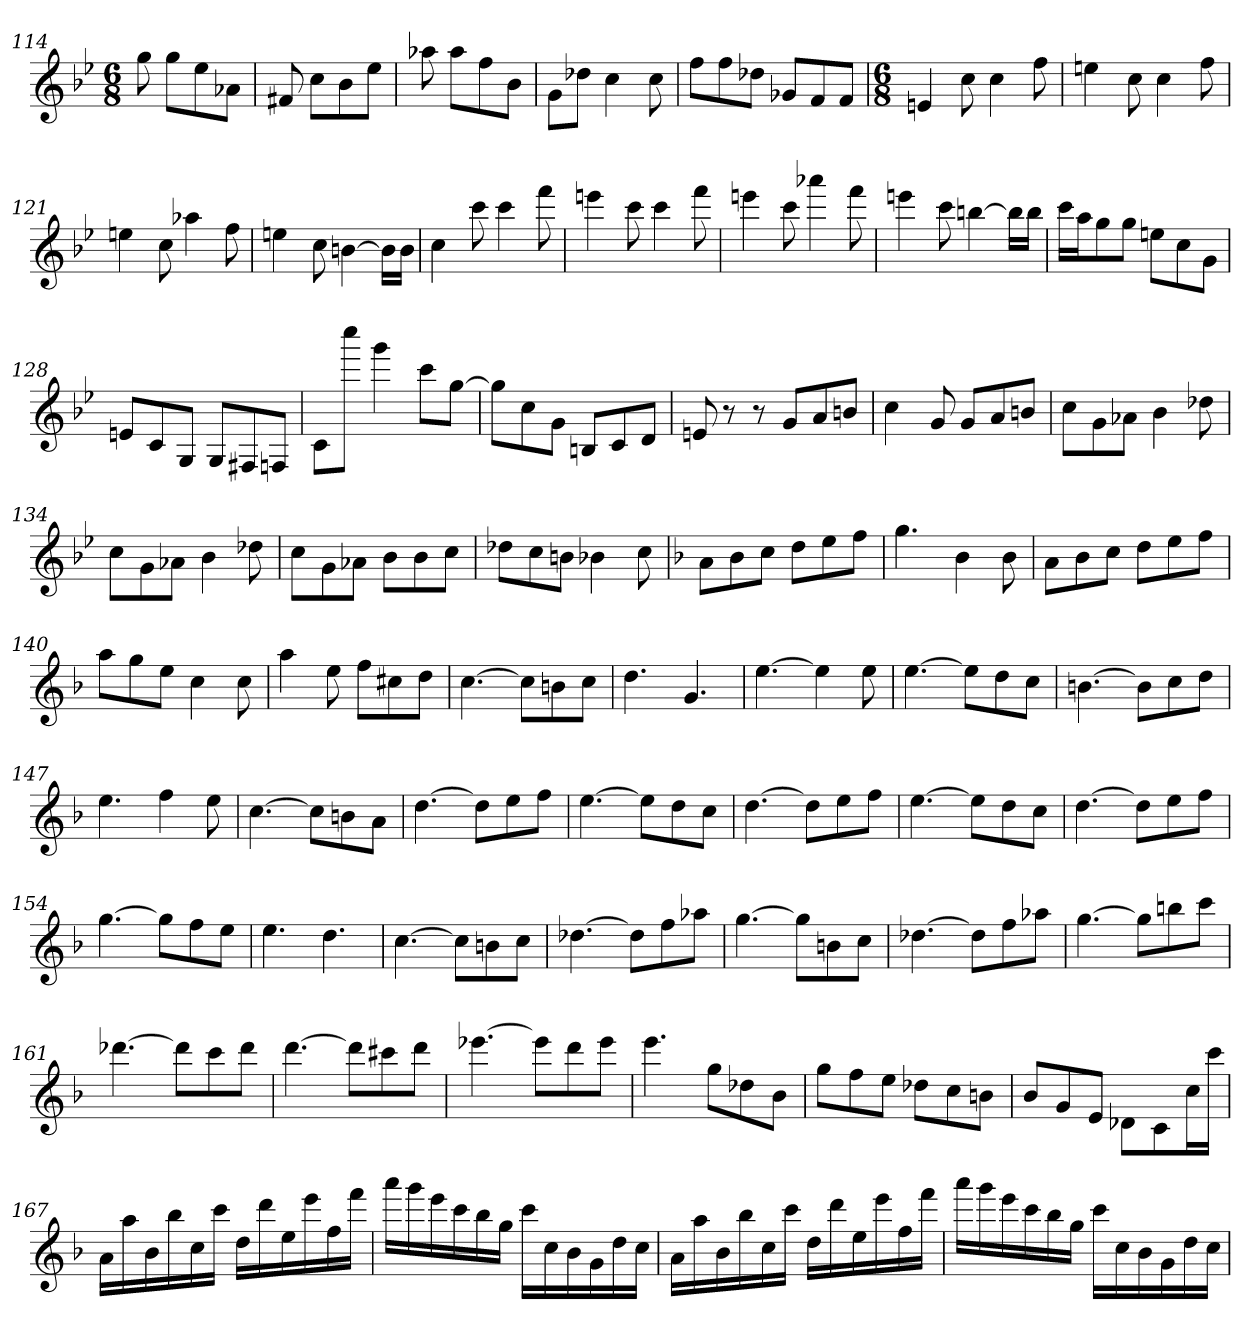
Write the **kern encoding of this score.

**kern
*part1
*staff1
*clefG2
*k[b-e-]
*B-:
*M6/8
=114
8gg
8gg\L
8ee-\
8a-X\J
=115
8f#X
8cc\L
8b-\
8ee-\J
=116
8aa-X
8aa-\L
8ff\
8b-\J
=117
8g\L
8dd-X\J
4cc
8cc
=118
8ff\L
8ff\
8dd-X\J
8g-X/L
*M3/8
8f/
8f/J
=119
*M6/8
4en
8cc
4cc
8ff
=120
4een
8cc
4cc
8ff
=121
4een
8cc
4aa-X
8ff
=122
4een
8cc
[4bn
16b\LL]
16b\JJ
=123
4cc
8ccc
4ccc
8fff
=124
4eeen
8ccc
4ccc
8fff
=125
4eeen
8ccc
4aaa-X
8fff
=126
4eeen
8ccc
[4bbn
16bb\LL]
16bb\JJ
=127
16ccc\LL
16aa\J
8gg\
8gg\J
8een\L
8cc\
8g\J
=128
8en/L
8c/
8G/J
8G/L
8F#X/
8Fn/J
=129
8c\L
8cccc\J
4ggg
8ccc\L
[8gg\J
=130
8gg\L]
8cc\
8g\J
8Bn/L
8c/
8d/J
=131
8en
8r
8r
8g/L
8a/
8bn/J
=132
4cc
8g
8g/L
8a/
8bn/J
=133
8cc\L
8g\
8a-X\J
4b-
8dd-X
=134
8cc\L
8g\
8a-X\J
4b-
8dd-X
=135
8cc\L
8g\
8a-X\J
8b-\L
8b-\
8cc\J
=136
8dd-X\L
8cc\
8bn\J
4b-X
8cc
=137
*k[b-]
*d:
8a\L
8b-\
8cc\J
8dd\L
8ee\
8ff\J
=138
4.gg
4b-
8b-
=139
8a\L
8b-\
8cc\J
8dd\L
8ee\
8ff\J
=140
8aa\L
8gg\
8ee\J
4cc
8cc
=141
4aa
8ee
8ff\L
8cc#X\
8dd\J
=142
[4.cc
8cc\L]
8bn\
8cc\J
=143
4.dd
4.g
=144
[4.ee
4ee]
8ee
=145
[4.ee
8ee\L]
8dd\
8cc\J
=146
[4.bn
8b\L]
8cc\
8dd\J
=147
4.ee
4ff
8ee
=148
[4.cc
8cc\L]
8bn\
8a\J
=149
[4.dd
8dd\L]
8ee\
8ff\J
=150
[4.ee
8ee\L]
8dd\
8cc\J
=151
[4.dd
8dd\L]
8ee\
8ff\J
=152
[4.ee
8ee\L]
8dd\
8cc\J
=153
[4.dd
8dd\L]
8ee\
8ff\J
=154
[4.gg
8gg\L]
8ff\
8ee\J
=155
4.ee
4.dd
=156
[4.cc
8cc\L]
8bn\
8cc\J
=157
[4.dd-X
8dd-\L]
8ff\
8aa-X\J
=158
[4.gg
8gg\L]
8bn\
8cc\J
=159
[4.dd-X
8dd-\L]
8ff\
8aa-X\J
=160
[4.gg
8gg\L]
8bbn\
8ccc\J
=161
[4.ddd-X
8ddd-\L]
8ccc\
8ddd-\J
=162
[4.ddd
8ddd\L]
8ccc#X\
8ddd\J
=163
[4.eee-X
8eee-\L]
8ddd\
8eee-\J
=164
4.eee
8gg\L
8dd-X\
8b-\J
=165
8gg\L
8ff\
8ee\J
8dd-X\L
8cc\
8bn\J
=166
8b-/L
8g/
8e/J
8d-X\L
8c\
16cc\L
16ccc\JJ
=167
16a\LL
16aa\
16b-\
16bb-\
16cc\
16ccc\JJ
16dd\LL
16ddd\
16ee\
16eee\
16ff\
16fff\JJ
=168
16aaa\LL
16ggg\
16eee\
16ccc\
16bb-\
16gg\JJ
16ccc\LL
16cc\
16b-\
16g\
16dd\
16cc\JJ
=169
16a\LL
16aa\
16b-\
16bb-\
16cc\
16ccc\JJ
16dd\LL
16ddd\
16ee\
16eee\
16ff\
16fff\JJ
=170
16aaa\LL
16ggg\
16eee\
16ccc\
16bb-\
16gg\JJ
16ccc\LL
16cc\
16b-\
16g\
16dd\
16cc\JJ
=
*-
